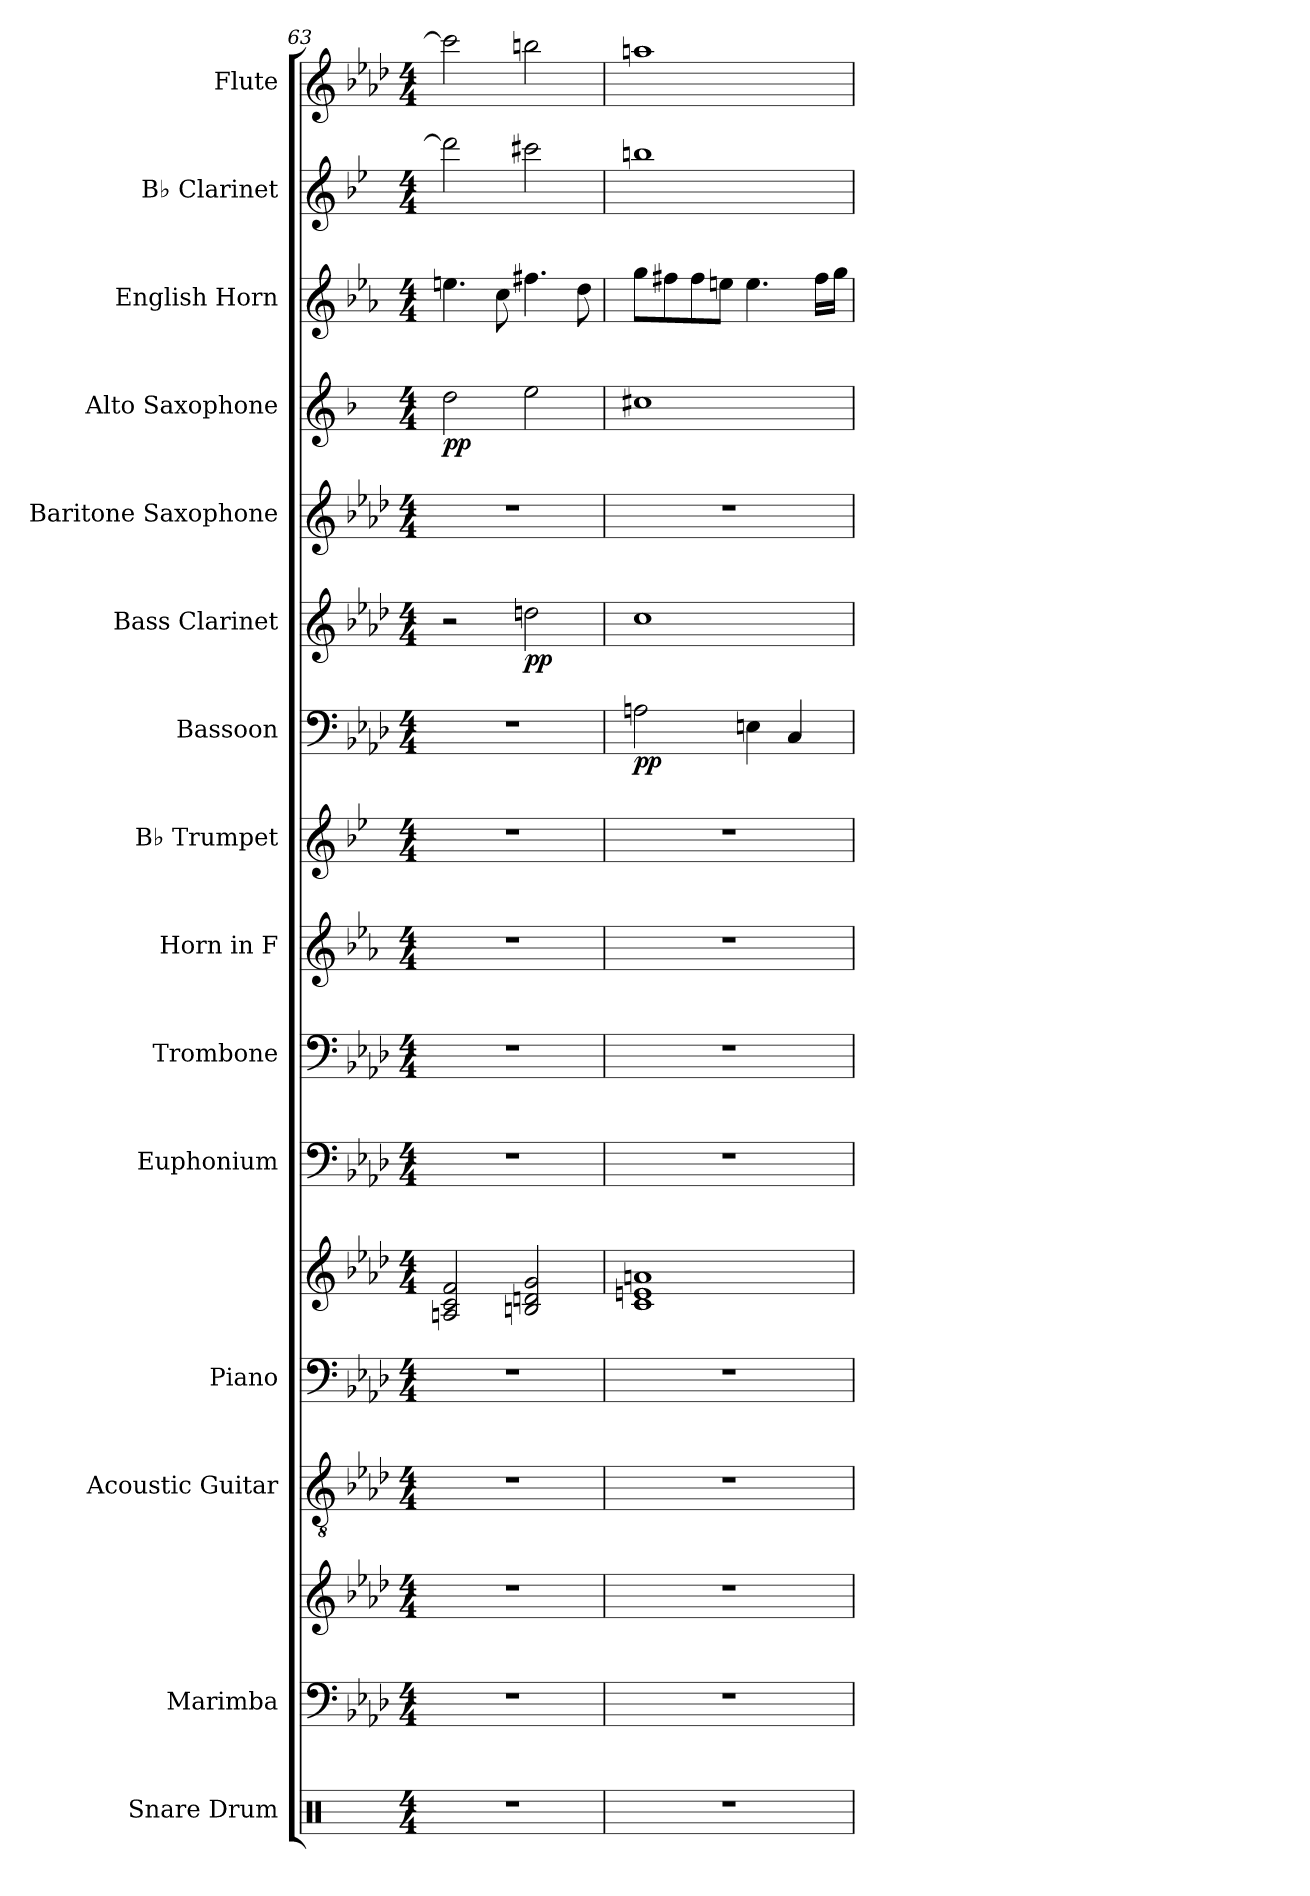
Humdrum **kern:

**kern	**kern	**kern	**kern	**kern	**kern	**kern	**kern	**kern	**kern	**kern	**dynam	**kern	**dynam	**kern	**kern	**dynam	**kern	**kern	**kern
*part15	*part14	*part14	*part13	*part12	*part12	*part11	*part10	*part9	*part8	*part7	*part7	*part6	*part6	*part5	*part4	*part4	*part3	*part2	*part1
*staff17	*staff16	*staff15	*staff14	*staff13	*staff12	*staff11	*staff10	*staff9	*staff8	*staff7	*staff7	*staff6	*staff6	*staff5	*staff4	*staff4	*staff3	*staff2	*staff1
*I"Snare Drum	*I"Marimba	*	*I"Acoustic Guitar	*I"Piano	*	*I"Euphonium	*I"Trombone	*I"Horn in F	*I"B♭ Trumpet	*I"Bassoon	*	*I"Bass Clarinet	*	*I"Baritone Saxophone	*I"Alto Saxophone	*	*I"English Horn	*I"B♭ Clarinet	*I"Flute
*I'Sn. Dr.	*I'Mrm.	*	*I'Guit.	*I'Pno.	*	*I'Eu.	*I'Trb.	*	*I'B♭ Tpt.	*I'Bsn.	*	*I'B. Cl.	*	*I'Bar. Sax.	*I'A. Sax.	*	*I'E. Hn.	*I'B♭ Cl.	*I'Fl.
*clefX	*clefF4	*clefG2	*clefGv2	*clefF4	*clefG2	*clefF4	*clefF4	*clefG2	*clefG2	*clefF4	*	*clefG2	*	*clefG2	*clefG2	*	*clefG2	*clefG2	*clefG2
*	*	*	*	*	*	*	*	*ITrd4c7	*ITrd1c2	*	*	*ITrd8c14	*	*ITrd12c21	*ITrd5c9	*	*ITrd4c7	*ITrd1c2	*
*k[]	*k[b-e-a-d-]	*k[b-e-a-d-]	*k[b-e-a-d-]	*k[b-e-a-d-]	*k[b-e-a-d-]	*k[b-e-a-d-]	*k[b-e-a-d-]	*k[b-e-a-d-]	*k[b-e-a-d-]	*k[b-e-a-d-]	*	*k[b-e-a-d-]	*	*k[b-e-a-d-]	*k[b-e-a-d-]	*	*k[b-e-a-d-]	*k[b-e-a-d-]	*k[b-e-a-d-]
*M4/4	*M4/4	*M4/4	*M4/4	*M4/4	*M4/4	*M4/4	*M4/4	*M4/4	*M4/4	*M4/4	*	*M4/4	*	*M4/4	*M4/4	*	*M4/4	*M4/4	*M4/4
=63	=63	=63	=63	=63	=63	=63	=63	=63	=63	=63	=63	=63	=63	=63	=63	=63	=63	=63	=63
!	!	!	!	!	!	!	!	!	!	!	!	!	!	!	!	!LO:DY:b	!	!	!
1r	1r	1r	1r	1r	2An/ 2c/ 2f/	1r	1r	1r	1r	1r	.	2r	.	1r	2f\	pp	4.an\	2ccc\]	2ccc\]
.	.	.	.	.	.	.	.	.	.	.	.	.	.	.	.	.	8f\	.	.
!	!	!	!	!	!	!	!	!	!	!	!	!	!LO:DY:b	!	!	!	!	!	!
.	.	.	.	.	2Bn/ 2dn/ 2g/	.	.	.	.	.	.	2dn\	pp	.	2g\	.	4.bn\	2bbn\	2bbn\
.	.	.	.	.	.	.	.	.	.	.	.	.	.	.	.	.	8g\	.	.
!!LO:PB:g=z
=64	=64	=64	=64	=64	=64	=64	=64	=64	=64	=64	=64	=64	=64	=64	=64	=64	=64	=64	=64
!	!	!	!	!	!	!	!	!	!	!	!LO:DY:b	!	!	!	!	!	!	!	!
1r	1r	1r	1r	1r	1c 1en 1an	1r	1r	1r	1r	2An\	pp	1c	.	1r	1en	.	8cc\L	1aan	1aan
.	.	.	.	.	.	.	.	.	.	.	.	.	.	.	.	.	8bn\	.	.
.	.	.	.	.	.	.	.	.	.	.	.	.	.	.	.	.	8b\	.	.
.	.	.	.	.	.	.	.	.	.	.	.	.	.	.	.	.	8an\J	.	.
.	.	.	.	.	.	.	.	.	.	4En\	.	.	.	.	.	.	4.a\	.	.
.	.	.	.	.	.	.	.	.	.	4C/	.	.	.	.	.	.	.	.	.
.	.	.	.	.	.	.	.	.	.	.	.	.	.	.	.	.	16b\LL	.	.
.	.	.	.	.	.	.	.	.	.	.	.	.	.	.	.	.	16cc\JJ	.	.
=	=	=	=	=	=	=	=	=	=	=	=	=	=	=	=	=	=	=	=
*-	*-	*-	*-	*-	*-	*-	*-	*-	*-	*-	*-	*-	*-	*-	*-	*-	*-	*-	*-
